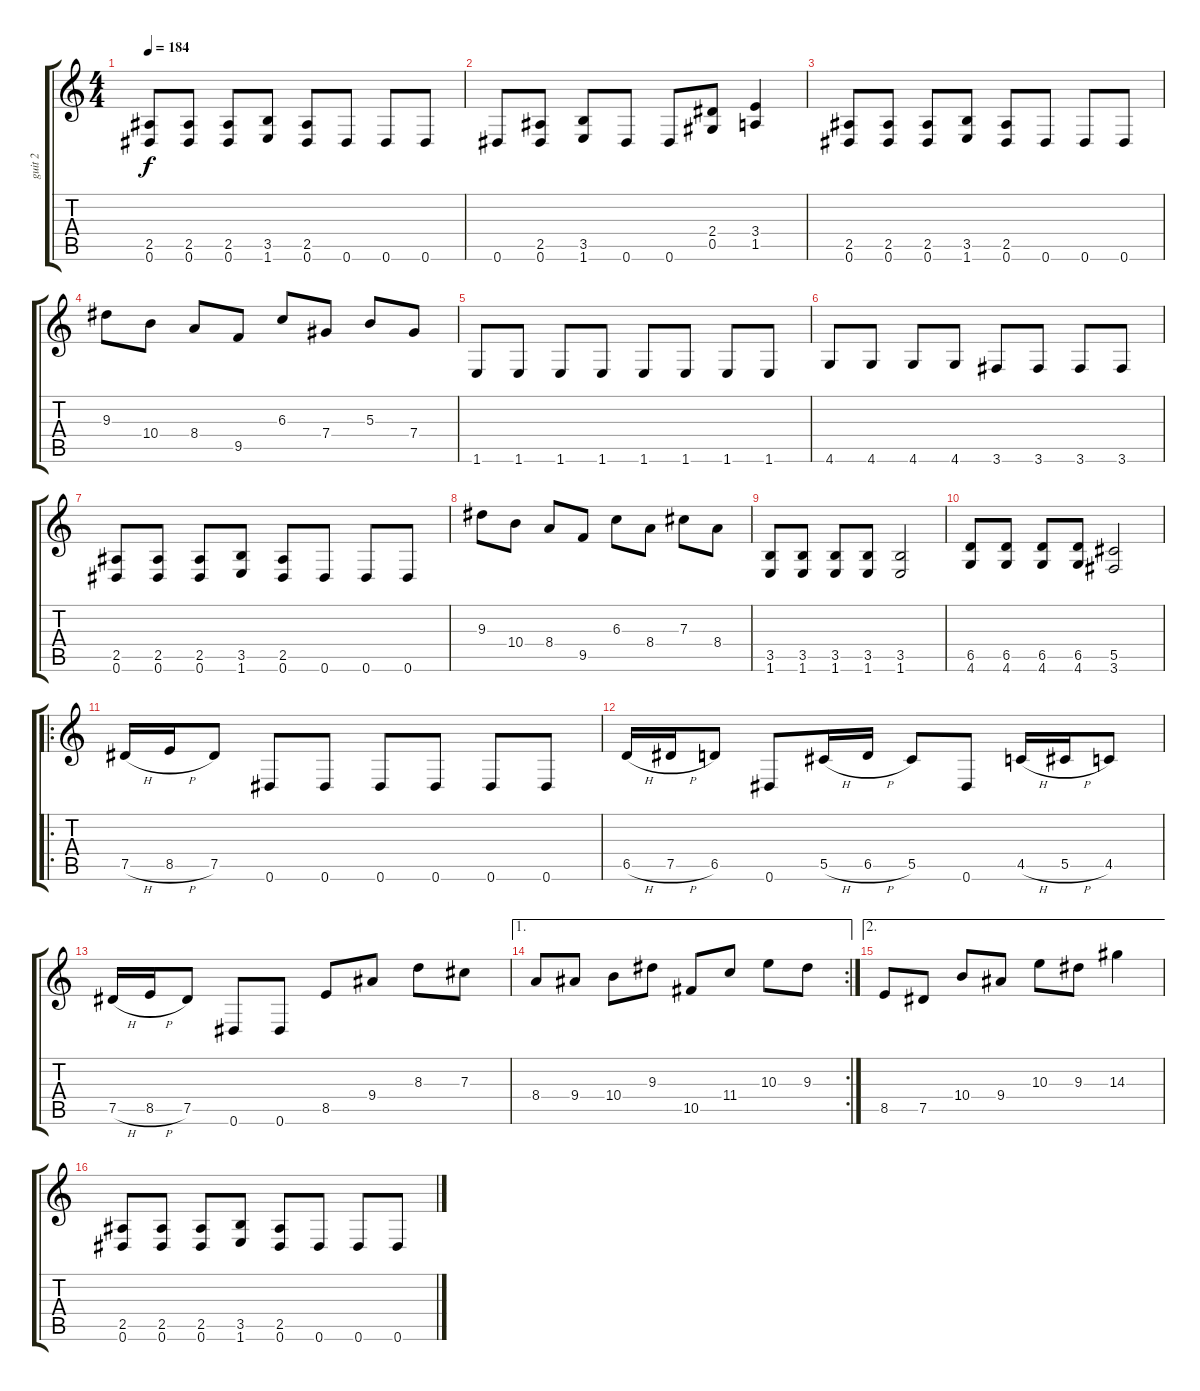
\track ("guit 2" "guit 2") {instrument distortionguitar}
\staff {score tabs}
\tuning (Eb4 Bb3 Gb3 Db3 Ab2 Eb2) {hide}
\ts (4 4)
\tempo 184
\clef g2
\ks c
(2.5 0.6).8{dy f} (2.5 0.6).8 (2.5 0.6).8 (3.5 1.6).8 (2.5 0.6).8 0.6.8 0.6.8 0.6.8 |
0.6.8 (2.5 0.6).8 (3.5 1.6).8 0.6.8 0.6.8 (2.4 0.5).8 (3.4 1.5).4 |
(2.5 0.6).8 (2.5 0.6).8 (2.5 0.6).8 (3.5 1.6).8 (2.5 0.6).8 0.6.8 0.6.8 0.6.8 |
9.3.8 10.4.8 8.4.8 9.5.8 6.3.8 7.4.8 5.3.8 7.4.8 |
1.6.8 1.6.8 1.6.8 1.6.8 1.6.8 1.6.8 1.6.8 1.6.8 |
4.6.8 4.6.8 4.6.8 4.6.8 3.6.8 3.6.8 3.6.8 3.6.8 |
(2.5 0.6).8 (2.5 0.6).8 (2.5 0.6).8 (3.5 1.6).8 (2.5 0.6).8 0.6.8 0.6.8 0.6.8 |
9.3.8 10.4.8 8.4.8 9.5.8 6.3.8 8.4.8 7.3.8 8.4.8 |
(3.5 1.6).8 (3.5 1.6).8 (3.5 1.6).8 (3.5 1.6).8 (3.5 1.6).2 |
(6.5 4.6).8 (6.5 4.6).8 (6.5 4.6).8 (6.5 4.6).8 (5.5 3.6).2 |
\ro
7.5{h}.16 8.5{h}.16 7.5.8 0.6.8 0.6.8 0.6.8 0.6.8 0.6.8 0.6.8 |
6.5{h}.16 7.5{h}.16 6.5.8 0.6.8 5.5{h}.16 6.5{h}.16 5.5.8 0.6.8 4.5{h}.16 5.5{h}.16 4.5.8 |
7.5{h}.16 8.5{h}.16 7.5.8 0.6.8 0.6.8 8.5.8 9.4.8 8.3.8 7.3.8 |
\ae 1
\rc 2
8.4.8 9.4.8 10.4.8 9.3.8 10.5.8 11.4.8 10.3.8 9.3.8 |
\ae 2
8.5.8 7.5.8 10.4.8 9.4.8 10.3.8 9.3.8 14.3.4 |
(2.5 0.6).8 (2.5 0.6).8 (2.5 0.6).8 (3.5 1.6).8 (2.5 0.6).8 0.6.8 0.6.8 0.6.8
